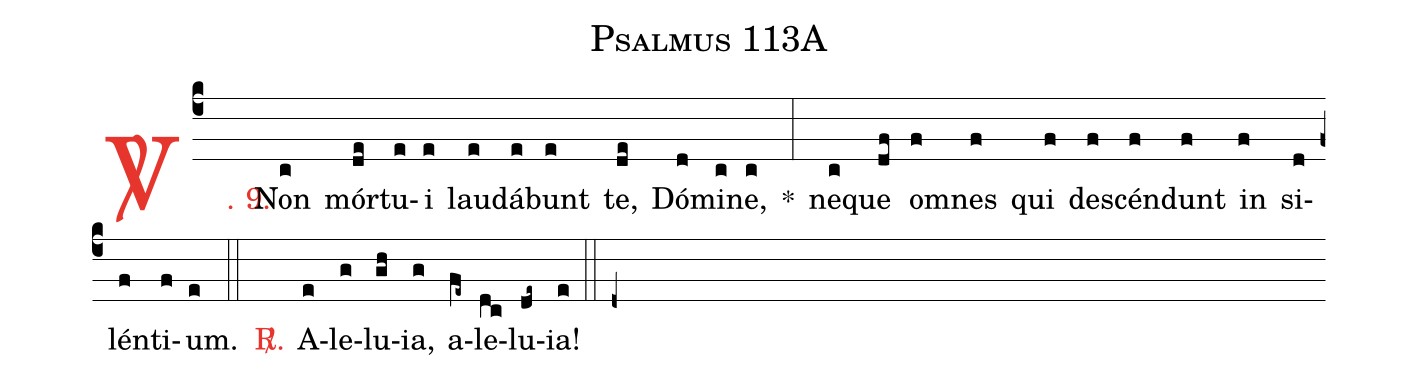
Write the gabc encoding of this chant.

name: Psalmus 113A;
%%
(c4)

<c><sp>V/</sp>. 9.</c>() Non(c) mór(de)tu(e)i(e) lau(e)dá(e)bunt(e) te,(de) Dó(d)mi(c)ne,(c) *(:) ne(c)que(df) om(f)nes(f) qui(f) de(f)scén(f)dunt(f) in(f) si(d)lén(f)ti(f)um.(e)

(::)

<nlba><c><sp>R/</sp>.</c>() A</nlba>(e)le(g)lu(gh)ia,(g) a(fe~)le(dc)lu(de~)ia!(e)

(::)

(d+)
